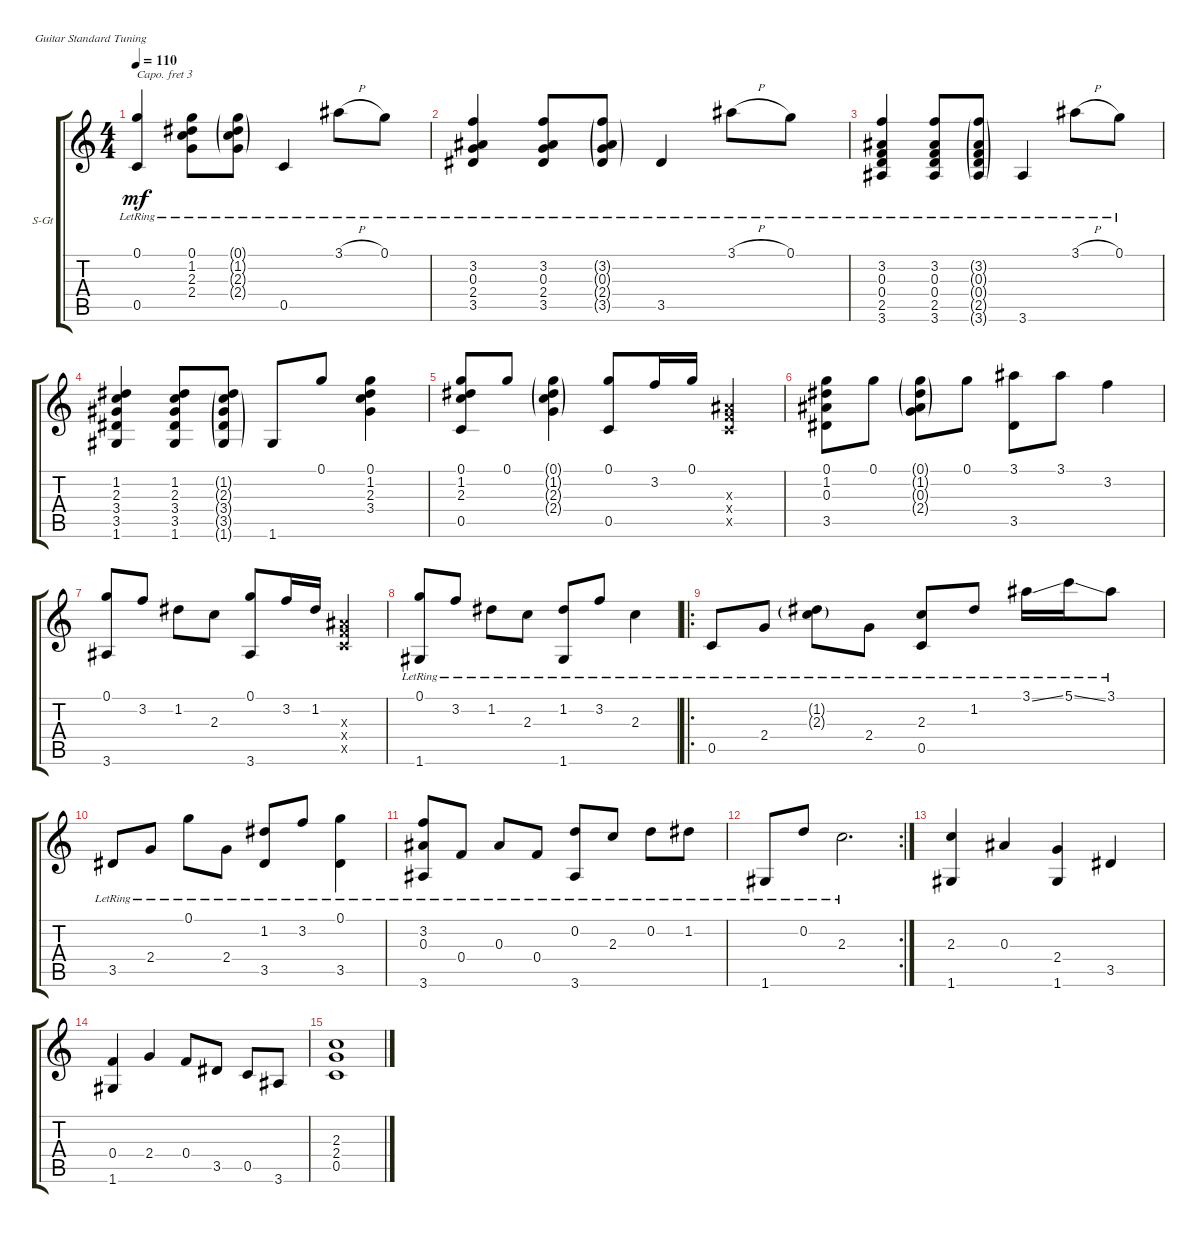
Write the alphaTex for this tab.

\defaultSystemsLayout 4
\bracketExtendMode groupsimilarinstruments
\firstSystemTrackNameOrientation horizontal
\otherSystemsTrackNameOrientation horizontal
\track ("Steel Guitar" "S-Gt") {instrument acousticguitarsteel}
\staff {score tabs}
\capo 3
\tuning (E4 B3 G3 D3 A2 E2)
\ts (4 4)
\tempo 110
\clef g2
\ks c
(0.5{lr} 0.1{lr}).4{dy mf} (2.4{lr} 2.3{lr} 1.2{lr} 0.1{lr}).8 (2.4{g lr} 2.3{g lr} 1.2{g lr} 0.1{g lr}).8 0.5{lr}.4 3.1{h lr}.8 0.1{lr}.8 |
(3.5{lr} 2.4{lr} 0.3{lr} 3.2{lr}).4 (3.5{lr} 2.4{lr} 0.3{lr} 3.2{lr}).8 (3.5{g lr} 2.4{g lr} 0.3{g lr} 3.2{g lr}).8 3.5{lr}.4 3.1{h lr}.8 0.1{lr}.8 |
(3.6{lr} 2.5{lr} 0.4{lr} 0.3{lr} 3.2{lr}).4 (3.6{lr} 2.5{lr} 0.4{lr} 0.3{lr} 3.2{lr}).8 (3.6{g lr} 2.5{g lr} 0.4{g lr} 0.3{g lr} 3.2{g lr}).8 3.6{lr}.4 3.1{h lr}.8 0.1{lr}.8 |
(1.6 3.4 2.3 1.2 3.5).4 (1.6 3.4 2.3 1.2 3.5).8 (1.6{g} 3.4{g} 2.3{g} 1.2{g} 3.5{g}).8 1.6.8 0.1.8 (0.1 1.2 2.3 3.4).4 |
(0.5 0.1 2.3 1.2).8 0.1.8 (2.4{g} 2.3{g} 1.2{g} 0.1{g}).4 (0.5 0.1).8 3.2.16 0.1.16 (0.3{x} 0.5{x} 0.4{x}).4 |
(3.5 0.3 0.1 1.2).8 0.1.8 (2.4{g} 0.3{g} 1.2{g} 0.1{g}).8 0.1.8 (3.5 3.1).8 3.1.8 3.2.4 |
(3.6 0.1).8 3.2.8 1.2.8 2.3.8 (3.6 0.1).8 3.2.16 1.2.16 (0.3{x} 0.5{x} 0.4{x}).4 |
(1.6{lr} 0.1{lr}).8 3.2{lr}.8 1.2{lr}.8 2.3{lr}.8 (1.6{lr} 1.2{lr}).8 3.2{lr}.8 2.3{lr}.4 |
\ro
0.5{lr}.8 2.4{lr}.8 (2.3{g lr} 1.2{g lr}).8 2.4{lr}.8 (2.3{lr} 0.5{lr}).8 1.2{lr}.8 3.1{ss lr}.16 5.1{ss lr}.16 3.1{lr}.8 |
3.5{lr}.8 2.4{lr}.8 0.1{lr}.8 2.4{lr}.8 (1.2{lr} 3.5{lr}).8 3.2{lr}.8 (3.5{lr} 0.1{lr}).4 |
(3.6{lr} 0.3{lr} 3.2{lr}).8 0.4{lr}.8 0.3{lr}.8 0.4{lr}.8 (3.6{lr} 0.2{lr}).8 2.3{lr}.8 0.2{lr}.8 1.2{lr}.8 |
\rc 2
1.6{lr}.8 0.2{lr}.8 2.3{lr}.2{d} |
(1.6 2.3).4 0.3.4 (2.4 1.6).4 3.5.4 |
(1.6 0.4).4 2.4.4 0.4.8 3.5.8 0.5.8 3.6.8 |
(0.5 2.4 2.3).1
